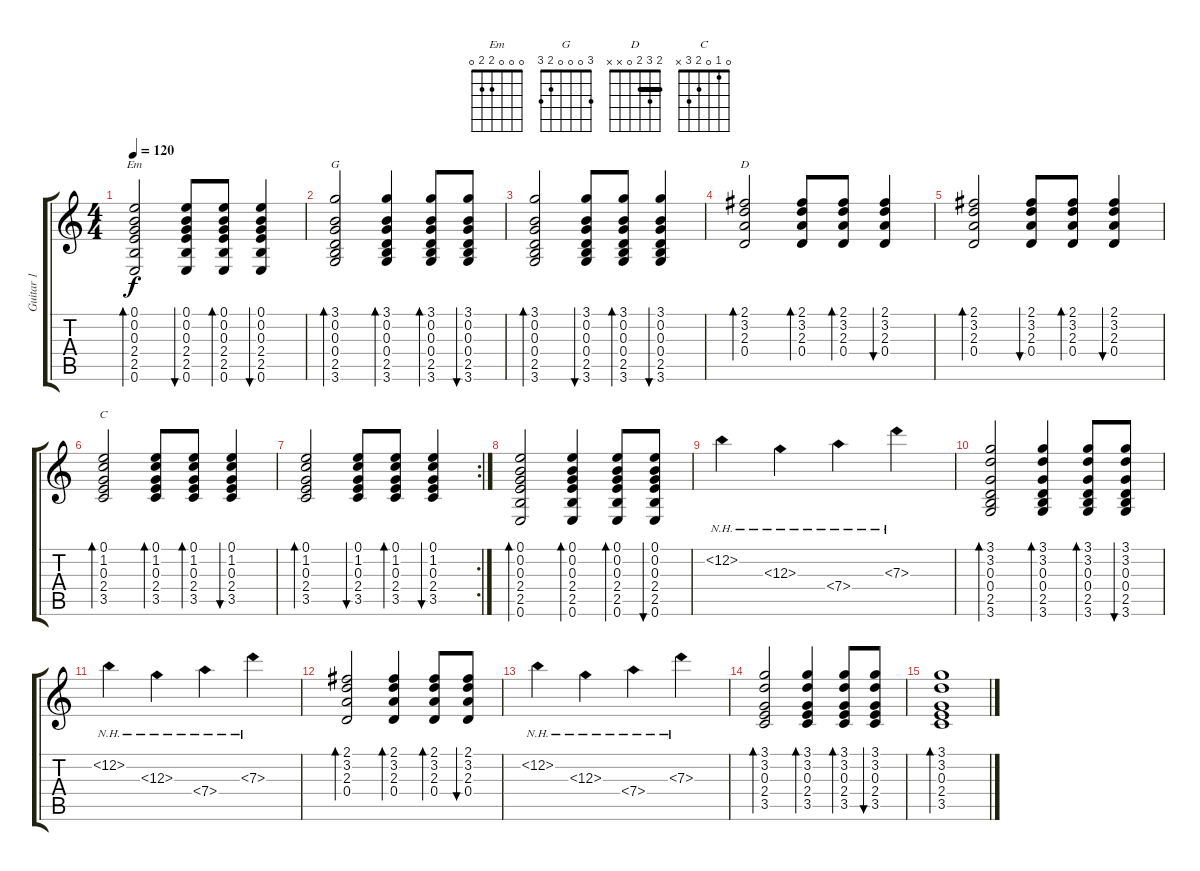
\track ("Guitar 1" "Guitar 1") {instrument acousticguitarsteel}
\staff {score tabs}
\tuning (E4 B3 G3 D3 A2 E2) {hide}
\chord ("Em" 0 0 0 2 2 0)
\chord ("G" 3 0 0 0 2 3)
\chord ("D" 2 3 2 0 x x) {barre 2}
\chord ("C" 0 1 0 2 3 x)
\ts (4 4)
\tempo 120
\clef g2
\ks c
(0.1 0.2 0.3 2.4 2.5 0.6).2{bd 60 ch "Em" dy f} (0.1 0.2 0.3 2.4 2.5 0.6).8{bu 60} (0.1 0.2 0.3 2.4 2.5 0.6).8{bd 60} (0.1 0.2 0.3 2.4 2.5 0.6).4{bu 60} |
(3.1 0.2 0.3 0.4 2.5 3.6).2{bd 60 ch "G"} (3.1 0.2 0.3 0.4 2.5 3.6).4{bd 60} (3.1 0.2 0.3 0.4 2.5 3.6).8{bd 60} (3.1 0.2 0.3 0.4 2.5 3.6).8{bu 60} |
(3.1 0.2 0.3 0.4 2.5 3.6).2{bd 60} (3.1 0.2 0.3 0.4 2.5 3.6).8{bu 60} (3.1 0.2 0.3 0.4 2.5 3.6).8{bd 60} (3.1 0.2 0.3 0.4 2.5 3.6).4{bu 60} |
(2.1 3.2 2.3 0.4).2{bd 60 ch "D"} (2.1 3.2 2.3 0.4).8{bd 60} (2.1 3.2 2.3 0.4).8{bd 60} (2.1 3.2 2.3 0.4).4{bu 60} |
(2.1 3.2 2.3 0.4).2{bd 60} (2.1 3.2 2.3 0.4).8{bu 60} (2.1 3.2 2.3 0.4).8{bd 60} (2.1 3.2 2.3 0.4).4{bu 60} |
(0.1 1.2 0.3 2.4 3.5).2{bd 60 ch "C"} (0.1 1.2 0.3 2.4 3.5).8{bd 60} (0.1 1.2 0.3 2.4 3.5).8{bd 60} (0.1 1.2 0.3 2.4 3.5).4{bu 60} |
\rc 2
(0.1 1.2 0.3 2.4 3.5).2{bd 60} (0.1 1.2 0.3 2.4 3.5).8{bu 60} (0.1 1.2 0.3 2.4 3.5).8{bd 60} (0.1 1.2 0.3 2.4 3.5).4{bu 60} |
(0.1 0.2 0.3 2.4 2.5 0.6).2{bd 60} (0.1 0.2 0.3 2.4 2.5 0.6).4{bd 60} (0.1 0.2 0.3 2.4 2.5 0.6).8{bd 60} (0.1 0.2 0.3 2.4 2.5 0.6).8{bu 60} |
12.2{nh}.4 12.3{nh}.4 7.4{nh}.4 7.3{nh}.4 |
(3.1 3.2 0.3 0.4 2.5 3.6).2{bd 60} (3.1 3.2 0.3 0.4 2.5 3.6).4{bd 60} (3.1 3.2 0.3 0.4 2.5 3.6).8{bd 60} (3.1 3.2 0.3 0.4 2.5 3.6).8{bu 60} |
12.2{nh}.4 12.3{nh}.4 7.4{nh}.4 7.3{nh}.4 |
(2.1 3.2 2.3 0.4).2{bd 60} (2.1 3.2 2.3 0.4).4{bd 60} (2.1 3.2 2.3 0.4).8{bd 60} (2.1 3.2 2.3 0.4).8{bu 60} |
12.2{nh}.4 12.3{nh}.4 7.4{nh}.4 7.3{nh}.4 |
(3.1 3.2 0.3 2.4 3.5).2{bd 60} (3.1 3.2 0.3 2.4 3.5).4{bd 60} (3.1 3.2 0.3 2.4 3.5).8{bd 60} (3.1 3.2 0.3 2.4 3.5).8{bu 60} |
(3.1 3.2 0.3 2.4 3.5).1{bd 60}
